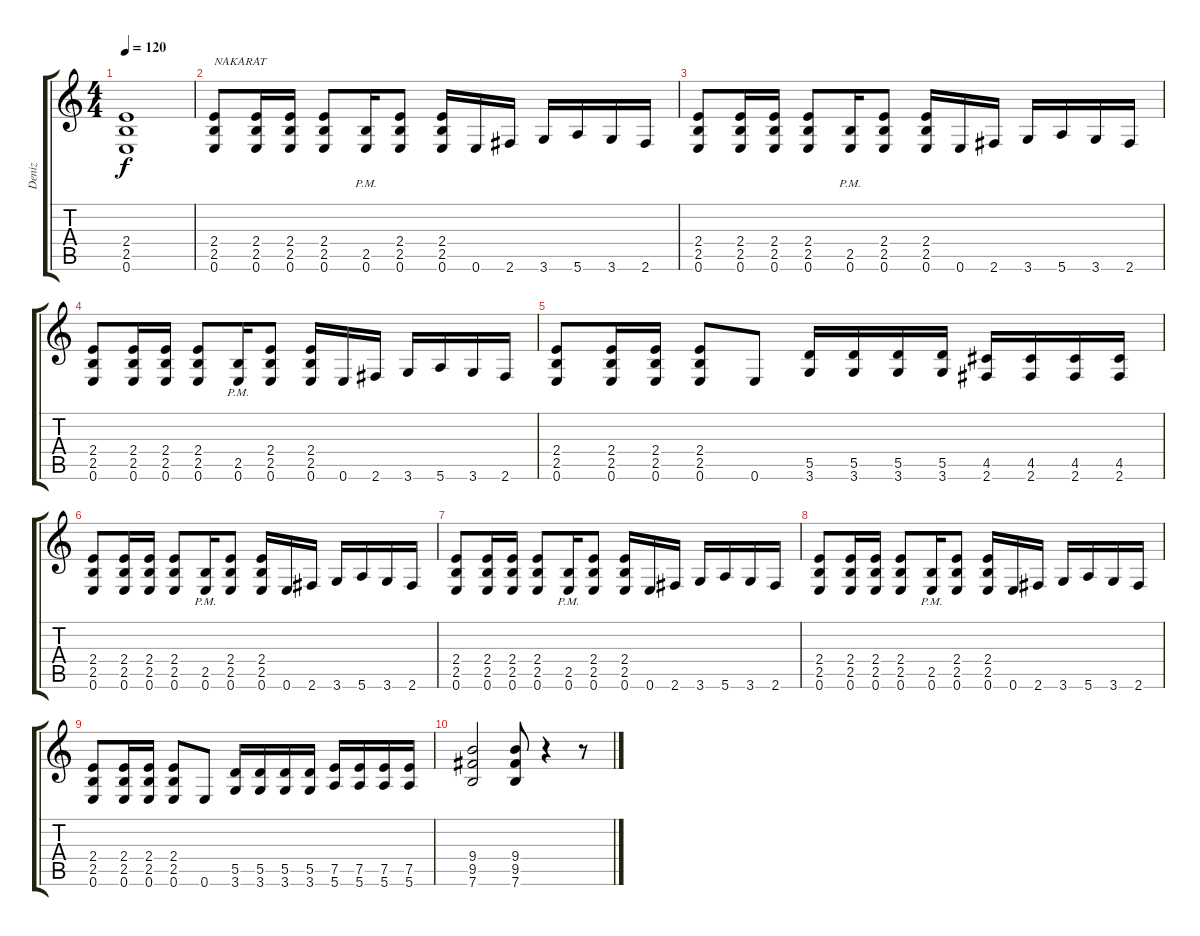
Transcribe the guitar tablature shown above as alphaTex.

\track ("Deniz" "Deniz") {instrument distortionguitar}
\staff {score tabs}
\tuning (E4 B3 G3 D3 A2 E2) {hide}
\ts (4 4)
\tempo 120
\clef g2
\ks c
(2.4 2.5 0.6).1{dy f} |
(2.4 2.5 0.6).8{txt "NAKARAT"} (2.4 2.5 0.6).16 (2.4 2.5 0.6).16 (2.4 2.5 0.6).8 (2.5 0.6{pm}).16 (2.4 2.5 0.6).8 (2.4 2.5 0.6).16 0.6.16 2.6.16 3.6.16 5.6.16 3.6.16 2.6.16 |
(2.4 2.5 0.6).8 (2.4 2.5 0.6).16 (2.4 2.5 0.6).16 (2.4 2.5 0.6).8 (2.5 0.6{pm}).16 (2.4 2.5 0.6).8 (2.4 2.5 0.6).16 0.6.16 2.6.16 3.6.16 5.6.16 3.6.16 2.6.16 |
(2.4 2.5 0.6).8 (2.4 2.5 0.6).16 (2.4 2.5 0.6).16 (2.4 2.5 0.6).8 (2.5 0.6{pm}).16 (2.4 2.5 0.6).8 (2.4 2.5 0.6).16 0.6.16 2.6.16 3.6.16 5.6.16 3.6.16 2.6.16 |
(2.4 2.5 0.6).8 (2.4 2.5 0.6).16 (2.4 2.5 0.6).16 (2.4 2.5 0.6).8 0.6.8 (5.5 3.6).16 (5.5 3.6).16 (5.5 3.6).16 (5.5 3.6).16 (4.5 2.6).16 (4.5 2.6).16 (4.5 2.6).16 (4.5 2.6).16 |
(2.4 2.5 0.6).8 (2.4 2.5 0.6).16 (2.4 2.5 0.6).16 (2.4 2.5 0.6).8 (2.5 0.6{pm}).16 (2.4 2.5 0.6).8 (2.4 2.5 0.6).16 0.6.16 2.6.16 3.6.16 5.6.16 3.6.16 2.6.16 |
(2.4 2.5 0.6).8 (2.4 2.5 0.6).16 (2.4 2.5 0.6).16 (2.4 2.5 0.6).8 (2.5 0.6{pm}).16 (2.4 2.5 0.6).8 (2.4 2.5 0.6).16 0.6.16 2.6.16 3.6.16 5.6.16 3.6.16 2.6.16 |
(2.4 2.5 0.6).8 (2.4 2.5 0.6).16 (2.4 2.5 0.6).16 (2.4 2.5 0.6).8 (2.5 0.6{pm}).16 (2.4 2.5 0.6).8 (2.4 2.5 0.6).16 0.6.16 2.6.16 3.6.16 5.6.16 3.6.16 2.6.16 |
(2.4 2.5 0.6).8 (2.4 2.5 0.6).16 (2.4 2.5 0.6).16 (2.4 2.5 0.6).8 0.6.8 (5.5 3.6).16 (5.5 3.6).16 (5.5 3.6).16 (5.5 3.6).16 (7.5 5.6).16 (7.5 5.6).16 (7.5 5.6).16 (7.5 5.6).16 |
(9.4 9.5 7.6).2 (9.4 9.5 7.6).8 r.4 r.8
